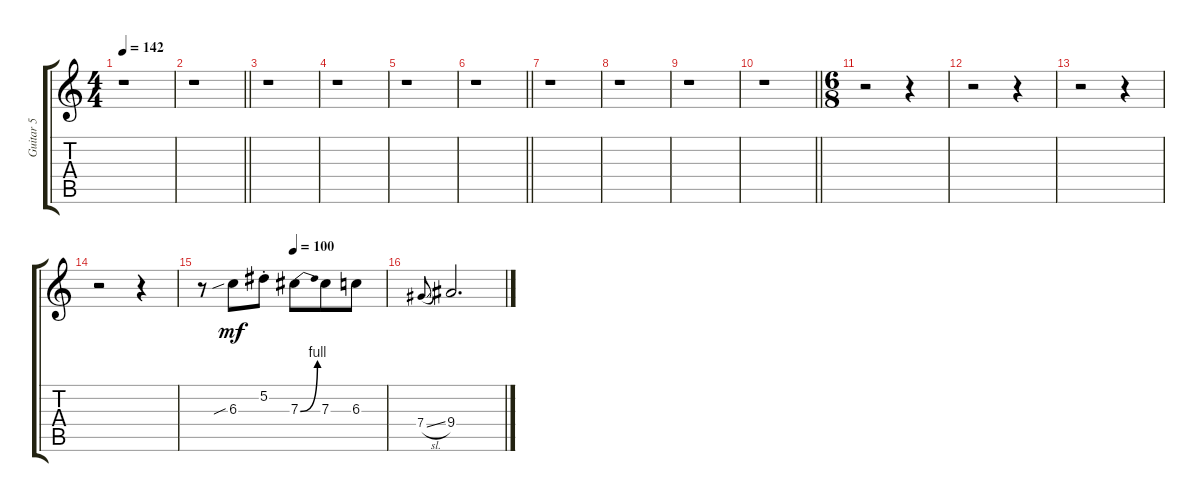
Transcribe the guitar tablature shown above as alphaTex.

\track ("Guitar 5" "Guitar 5") {instrument electricguitarclean}
\staff {score tabs}
\tuning (Eb4 Bb3 Gb3 Db3 Ab2 Eb2) {hide}
\ts (4 4)
\tempo 142
\clef g2
\ks c
r.1{dy mf} |
\barLineRight lightlight
r.1 |
r.1 |
r.1 |
r.1 |
\barLineRight lightlight
r.1 |
r.1 |
r.1 |
r.1 |
\barLineRight lightlight
r.1 |
\ts (6 8)
r.2 r.4 |
r.2 r.4 |
r.2 r.4 |
r.2 r.4 |
\tempo (100 0.5)
r.8 6.3{sib}.8 5.2{st}.8 7.3{be (bend 0 0 60 4)}.8 7.3.8 6.3.8 |
7.4{sl}.8{gr onbeat} 9.4.2{d}
